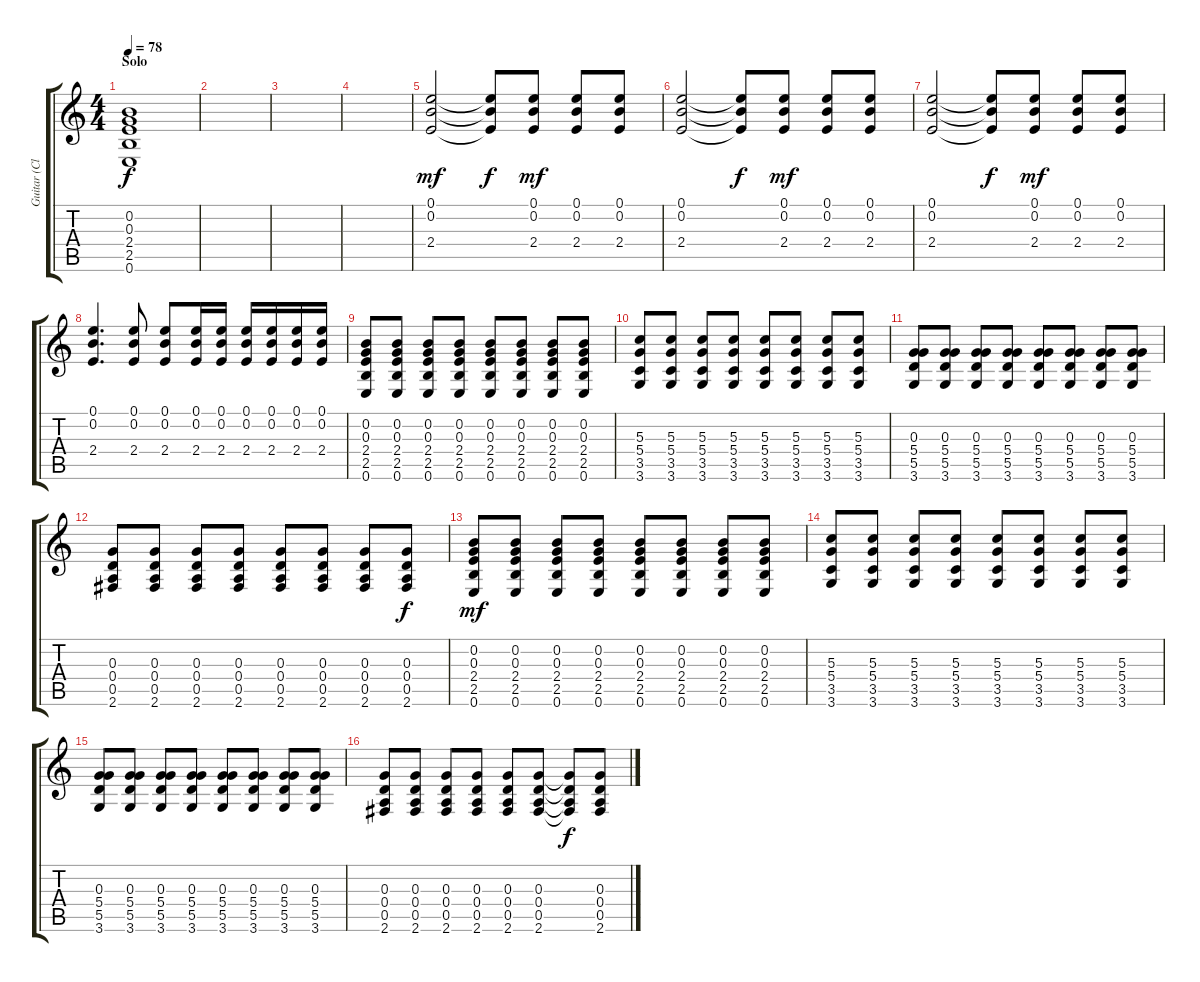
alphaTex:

\track ("Guitar (Clean)" "Guitar (Cl") {instrument electricguitarclean}
\staff {score tabs}
\tuning (E4 B3 G3 D3 A2 E2) {hide}
\ts (4 4)
\section ("" "Solo")
\tempo 78
\clef g2
\ks c
(0.2 0.3 2.4 2.5 0.6).1{dy f} |
|
|
|
(0.1 0.2 2.4).2{dy mf volume 6} (0.1{t} 0.2{t} 2.4{t}).8{dy f} (0.1 0.2 2.4).8{dy mf} (0.1 0.2 2.4).8 (0.1 0.2 2.4).8 |
(0.1 0.2 2.4).2 (0.1{t} 0.2{t} 2.4{t}).8{dy f} (0.1 0.2 2.4).8{dy mf} (0.1 0.2 2.4).8 (0.1 0.2 2.4).8 |
(0.1 0.2 2.4).2 (0.1{t} 0.2{t} 2.4{t}).8{dy f} (0.1 0.2 2.4).8{dy mf} (0.1 0.2 2.4).8 (0.1 0.2 2.4).8 |
(0.1 0.2 2.4).4{d volume 10} (0.1 0.2 2.4).8 (0.1 0.2 2.4).8 (0.1 0.2 2.4).16 (0.1 0.2 2.4).16 (0.1 0.2 2.4).16 (0.1 0.2 2.4).16 (0.1 0.2 2.4).16 (0.1 0.2 2.4).16 |
(0.2 0.3 2.4 2.5 0.6).8 (0.2 0.3 2.4 2.5 0.6).8 (0.2 0.3 2.4 2.5 0.6).8 (0.2 0.3 2.4 2.5 0.6).8 (0.2 0.3 2.4 2.5 0.6).8 (0.2 0.3 2.4 2.5 0.6).8 (0.2 0.3 2.4 2.5 0.6).8 (0.2 0.3 2.4 2.5 0.6).8 |
(5.3 5.4 3.5 3.6).8 (5.3 5.4 3.5 3.6).8 (5.3 5.4 3.5 3.6).8 (5.3 5.4 3.5 3.6).8 (5.3 5.4 3.5 3.6).8 (5.3 5.4 3.5 3.6).8 (5.3 5.4 3.5 3.6).8 (5.3 5.4 3.5 3.6).8 |
(0.3 5.4 5.5 3.6).8 (0.3 5.4 5.5 3.6).8 (0.3 5.4 5.5 3.6).8 (0.3 5.4 5.5 3.6).8 (0.3 5.4 5.5 3.6).8 (0.3 5.4 5.5 3.6).8 (0.3 5.4 5.5 3.6).8 (0.3 5.4 5.5 3.6).8 |
(0.3 0.4 0.5 2.6).8 (0.3 0.4 0.5 2.6).8 (0.3 0.4 0.5 2.6).8 (0.3 0.4 0.5 2.6).8 (0.3 0.4 0.5 2.6).8 (0.3 0.4 0.5 2.6).8 (0.3 0.4 0.5 2.6).8 (0.3 0.4 0.5 2.6).8{dy f} |
(0.2 0.3 2.4 2.5 0.6).8{dy mf} (0.2 0.3 2.4 2.5 0.6).8 (0.2 0.3 2.4 2.5 0.6).8 (0.2 0.3 2.4 2.5 0.6).8 (0.2 0.3 2.4 2.5 0.6).8 (0.2 0.3 2.4 2.5 0.6).8 (0.2 0.3 2.4 2.5 0.6).8 (0.2 0.3 2.4 2.5 0.6).8 |
(5.3 5.4 3.5 3.6).8 (5.3 5.4 3.5 3.6).8 (5.3 5.4 3.5 3.6).8 (5.3 5.4 3.5 3.6).8 (5.3 5.4 3.5 3.6).8 (5.3 5.4 3.5 3.6).8 (5.3 5.4 3.5 3.6).8 (5.3 5.4 3.5 3.6).8 |
(0.3 5.4 5.5 3.6).8 (0.3 5.4 5.5 3.6).8 (0.3 5.4 5.5 3.6).8 (0.3 5.4 5.5 3.6).8 (0.3 5.4 5.5 3.6).8 (0.3 5.4 5.5 3.6).8 (0.3 5.4 5.5 3.6).8 (0.3 5.4 5.5 3.6).8 |
(0.3 0.4 0.5 2.6).8 (0.3 0.4 0.5 2.6).8 (0.3 0.4 0.5 2.6).8 (0.3 0.4 0.5 2.6).8 (0.3 0.4 0.5 2.6).8 (0.3 0.4 0.5 2.6).8 (0.3{t} 0.4{t} 0.5{t} 2.6{t}).8{dy f} (0.3 0.4 0.5 2.6).8
